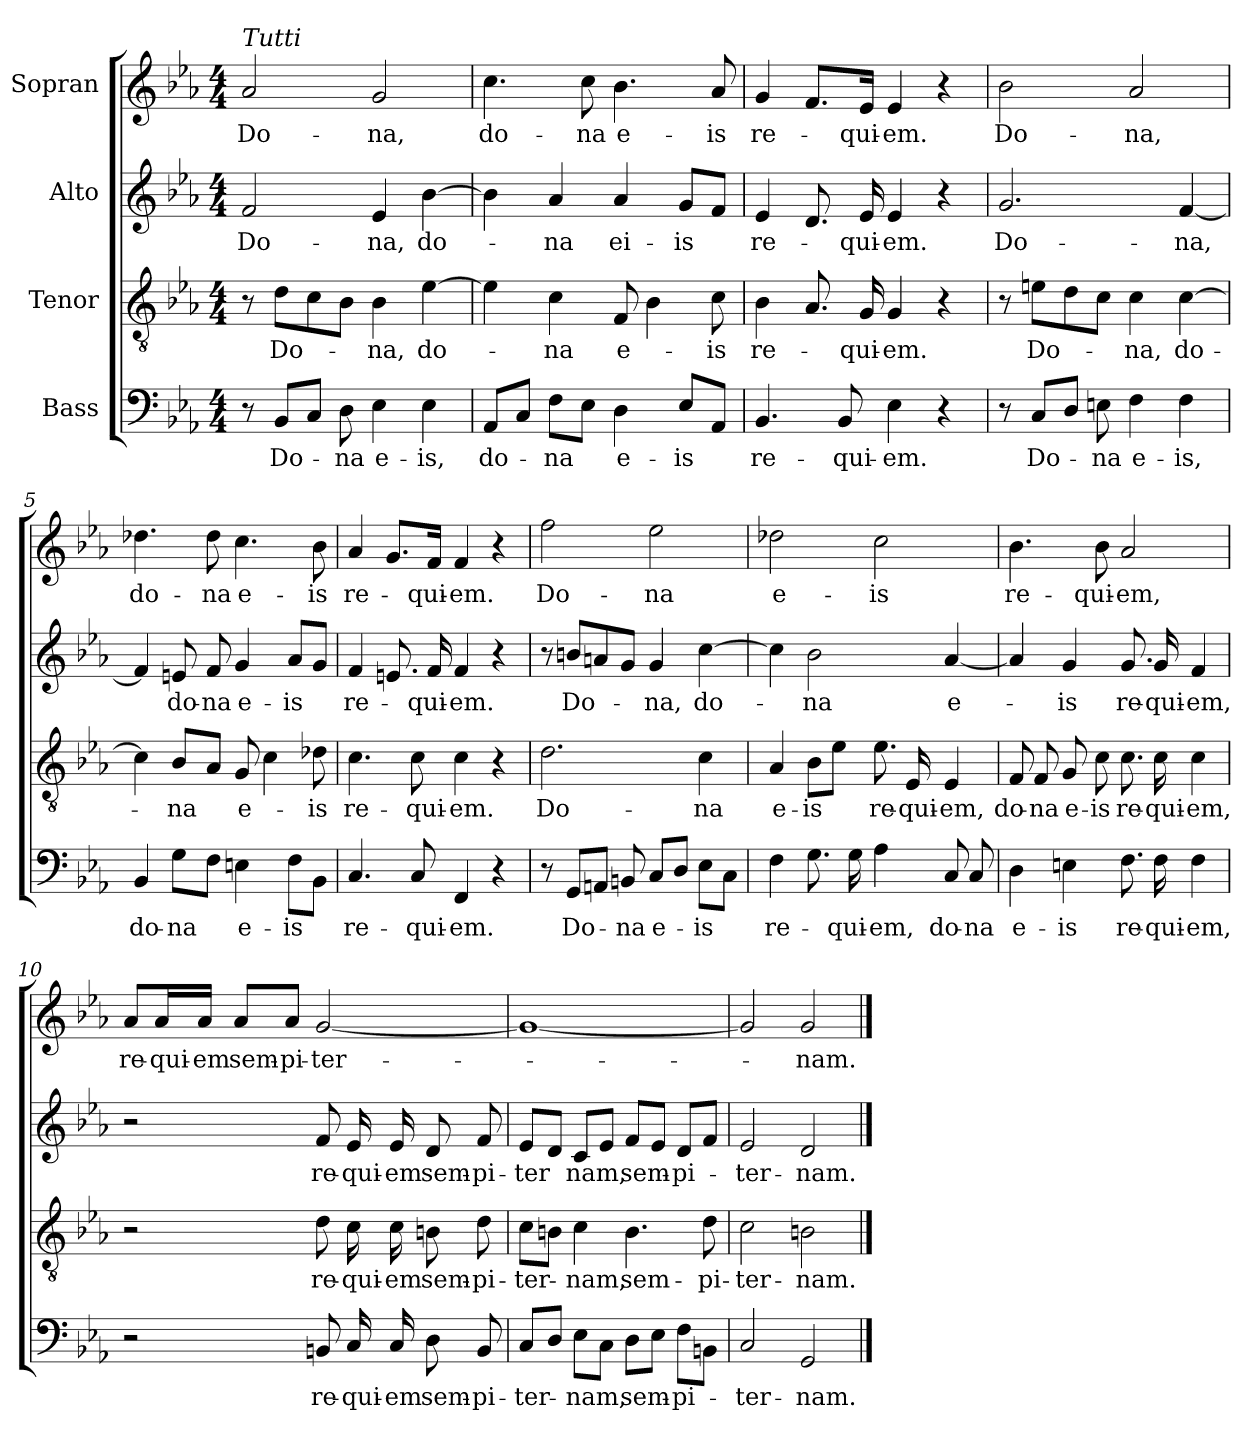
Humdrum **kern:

**kern	**text	**kern	**text	**kern	**text	**kern	**text
*part4	*part4	*part3	*part3	*part2	*part2	*part1	*part1
*staff4	*staff4	*staff3	*staff3	*staff2	*staff2	*staff1	*staff1
*I"Bass	*	*I"Tenor	*	*I"Alto	*	*I"Sopran	*
*clefF4	*	*clefGv2	*	*clefG2	*	*clefG2	*
*k[b-e-a-]	*	*k[b-e-a-]	*	*k[b-e-a-]	*	*k[b-e-a-]	*
*E-:	*	*E-:	*	*E-:	*	*E-:	*
*M4/4	*	*M4/4	*	*M4/4	*	*M4/4	*
=1	=1	=1	=1	=1	=1	=1	=1
!	!	!	!	!	!	!LO:TX:a:i:t=Tutti	!
!	!	!	!	!	!LO:LY:b	!	!LO:LY:b
8r	.	8r	.	2f/	Do-	2a-/	Do-
!	!LO:LY:b	!	!LO:LY:b	!	!	!	!
8BB-/L	Do-	8d\L	Do-	.	.	.	.
8C/J	.	8c\	.	.	.	.	.
!	!LO:LY:b	!	!	!	!	!	!
8D\	-na	8B-\J	.	.	.	.	.
!	!LO:LY:b	!	!LO:LY:b	!	!LO:LY:b	!	!LO:LY:b
4E-\	e-	4B-\	-na,	4e-/	-na,	2g/	-na,
!	!LO:LY:b	!	!LO:LY:b	!	!LO:LY:b	!	!
4E-\	-is,	[4e-\	do-	[4b-\	do-	.	.
=2	=2	=2	=2	=2	=2	=2	=2
!	!LO:LY:b	!	!	!	!	!	!LO:LY:b
8AA-/L	do-	4e-\]	.	4b-\]	.	4.cc\	do-
8C/J	.	.	.	.	.	.	.
!	!LO:LY:b	!	!LO:LY:b	!	!LO:LY:b	!	!
8F\L	-na	4c\	-na	4a-/	-na	.	.
!	!	!	!	!	!	!	!LO:LY:b
8E-\J	.	.	.	.	.	8cc\	-na
!	!LO:LY:b	!	!LO:LY:b	!	!LO:LY:b	!	!LO:LY:b
4D\	e-	8F/	e-	4a-/	ei-	4.b-\	e-
.	.	4B-\	.	.	.	.	.
!	!LO:LY:b	!	!	!	!LO:LY:b	!	!
8E-/L	-is	.	.	8g/L	-is	.	.
!	!	!	!LO:LY:b	!	!	!	!LO:LY:b
8AA-/J	.	8c\	-is	8f/J	.	8a-/	-is
=3	=3	=3	=3	=3	=3	=3	=3
!	!LO:LY:b	!	!LO:LY:b	!	!LO:LY:b	!	!LO:LY:b
4.BB-/	re-	4B-\	re-	4e-/	re-	4g/	re-
.	.	8.A-/	.	8.d/	.	8.f/L	.
!	!LO:LY:b	!	!	!	!	!	!
8BB-/	-qui-	.	.	.	.	.	.
!	!	!	!LO:LY:b	!	!LO:LY:b	!	!LO:LY:b
.	.	16G/	-qui-	16e-/	-qui-	16e-/Jk	-qui-
!	!LO:LY:b	!	!LO:LY:b	!	!LO:LY:b	!	!LO:LY:b
4E-\	-em.	4G/	-em.	4e-/	-em.	4e-/	-em.
4r	.	4r	.	4r	.	4r	.
=4	=4	=4	=4	=4	=4	=4	=4
!	!	!	!	!	!LO:LY:b	!	!LO:LY:b
8r	.	8r	.	2.g/	Do-	2b-\	Do-
!	!LO:LY:b	!	!LO:LY:b	!	!	!	!
8C/L	Do-	8en\L	Do-	.	.	.	.
8D/J	.	8d\	.	.	.	.	.
!	!LO:LY:b	!	!	!	!	!	!
8En\	-na	8c\J	.	.	.	.	.
!	!LO:LY:b	!	!LO:LY:b	!	!	!	!LO:LY:b
4F\	e-	4c\	-na,	.	.	2a-/	-na,
!	!LO:LY:b	!	!LO:LY:b	!	!LO:LY:b	!	!
4F\	-is,	[4c\	do-	[4f/	-na,	.	.
!!LO:LB:g=z
=5	=5	=5	=5	=5	=5	=5	=5
!	!LO:LY:b	!	!	!	!	!	!LO:LY:b
4BB-/	do-	4c\]	.	4f/]	.	4.dd-X\	do-
!	!LO:LY:b	!	!LO:LY:b	!	!LO:LY:b	!	!
8G\L	-na	8B-/L	-na	8en/	do-	.	.
!	!	!	!	!	!LO:LY:b	!	!LO:LY:b
8F\J	.	8A-/J	.	8f/	-na	8dd-\	-na
!	!LO:LY:b	!	!LO:LY:b	!	!LO:LY:b	!	!LO:LY:b
4En\	e-	8G/	e-	4g/	e-	4.cc\	e-
.	.	4c\	.	.	.	.	.
!	!LO:LY:b	!	!	!	!LO:LY:b	!	!
8F\L	-is	.	.	8a-/L	-is	.	.
!	!	!	!LO:LY:b	!	!	!	!LO:LY:b
8BB-\J	.	8d-X\	-is	8g/J	.	8b-\	-is
=6	=6	=6	=6	=6	=6	=6	=6
!	!LO:LY:b	!	!LO:LY:b	!	!LO:LY:b	!	!LO:LY:b
4.C/	re-	4.c\	re-	4f/	re-	4a-/	re-
.	.	.	.	8.en/	.	8.g/L	.
!	!LO:LY:b	!	!LO:LY:b	!	!	!	!
8C/	-qui-	8c\	-qui-	.	.	.	.
!	!	!	!	!	!LO:LY:b	!	!LO:LY:b
.	.	.	.	16f/	-qui-	16f/Jk	-qui-
!	!LO:LY:b	!	!LO:LY:b	!	!LO:LY:b	!	!LO:LY:b
4FF/	-em.	4c\	-em.	4f/	-em.	4f/	-em.
4r	.	4r	.	4r	.	4r	.
=7	=7	=7	=7	=7	=7	=7	=7
!	!	!	!LO:LY:b	!	!	!	!LO:LY:b
8r	.	2.d\	Do-	8r	.	2ff\	Do-
!	!LO:LY:b	!	!	!	!LO:LY:b	!	!
8GG/L	Do-	.	.	8bn/L	Do-	.	.
8AAn/J	.	.	.	8an/	.	.	.
!	!LO:LY:b	!	!	!	!	!	!
8BBn/	-na	.	.	8g/J	.	.	.
!	!LO:LY:b	!	!	!	!LO:LY:b	!	!LO:LY:b
8C/L	e-	.	.	4g/	-na,	2ee-\	-na
8D/J	.	.	.	.	.	.	.
!	!LO:LY:b	!	!LO:LY:b	!	!LO:LY:b	!	!
8E-\L	-is	4c\	-na	[4cc\	do-	.	.
8C\J	.	.	.	.	.	.	.
=8	=8	=8	=8	=8	=8	=8	=8
!	!LO:LY:b	!	!LO:LY:b	!	!	!	!LO:LY:b
4F\	re-	4A-/	e-	4cc\]	.	2dd-X\	e-
!	!	!	!LO:LY:b	!	!LO:LY:b	!	!
8.G\	.	8B-\L	-is	2b-\	-na	.	.
.	.	8e-\J	.	.	.	.	.
!	!LO:LY:b	!	!	!	!	!	!
16G\	-qui-	.	.	.	.	.	.
!	!LO:LY:b	!	!LO:LY:b	!	!	!	!LO:LY:b
4A-\	-em,	8.e-\	re-	.	.	2cc\	-is
!	!	!	!LO:LY:b	!	!	!	!
.	.	16E-/	-qui-	.	.	.	.
!	!LO:LY:b	!	!LO:LY:b	!	!LO:LY:b	!	!
8C/	do-	4E-/	-em,	[4a-/	e-	.	.
!	!LO:LY:b	!	!	!	!	!	!
8C/	-na	.	.	.	.	.	.
!!LO:PB:g=z
=9	=9	=9	=9	=9	=9	=9	=9
!	!LO:LY:b	!	!LO:LY:b	!	!	!	!LO:LY:b
4D\	e-	8F/	do-	4a-/]	.	4.b-\	re-
!	!	!	!LO:LY:b	!	!	!	!
.	.	8F/	-na	.	.	.	.
!	!LO:LY:b	!	!LO:LY:b	!	!LO:LY:b	!	!
4En\	-is	8G/	e-	4g/	-is	.	.
!	!	!	!LO:LY:b	!	!	!	!LO:LY:b
.	.	8c\	-is	.	.	8b-\	-qui-
!	!LO:LY:b	!	!LO:LY:b	!	!LO:LY:b	!	!LO:LY:b
8.F\	re-	8.c\	re-	8.g/	re-	2a-/	-em,
!	!LO:LY:b	!	!LO:LY:b	!	!LO:LY:b	!	!
16F\	-qui-	16c\	-qui-	16g/	-qui-	.	.
!	!LO:LY:b	!	!LO:LY:b	!	!LO:LY:b	!	!
4F\	-em,	4c\	-em,	4f/	-em,	.	.
=10	=10	=10	=10	=10	=10	=10	=10
!	!	!	!	!	!	!	!LO:LY:b
2r	.	2r	.	2r	.	8a-/L	re-
!	!	!	!	!	!	!	!LO:LY:b
.	.	.	.	.	.	16a-/L	-qui-
!	!	!	!	!	!	!	!LO:LY:b
.	.	.	.	.	.	16a-/JJ	-em
!	!	!	!	!	!	!	!LO:LY:b
.	.	.	.	.	.	8a-/L	sem-
!	!	!	!	!	!	!	!LO:LY:b
.	.	.	.	.	.	8a-/J	-pi-
!	!LO:LY:b	!	!LO:LY:b	!	!LO:LY:b	!	!LO:LY:b
8BBn/	re-	8d\	re-	8f/	re-	[2g/	-ter-
!	!LO:LY:b	!	!LO:LY:b	!	!LO:LY:b	!	!
16C/	-qui-	16c\	-qui-	16e-/	-qui-	.	.
!	!LO:LY:b	!	!LO:LY:b	!	!LO:LY:b	!	!
16C/	-em	16c\	-em	16e-/	-em	.	.
!	!LO:LY:b	!	!LO:LY:b	!	!LO:LY:b	!	!
8D\	sem-	8Bn\	sem-	8d/	sem-	.	.
!	!LO:LY:b	!	!LO:LY:b	!	!LO:LY:b	!	!
8BB/	-pi-	8d\	-pi-	8f/	-pi-	.	.
=11	=11	=11	=11	=11	=11	=11	=11
!	!LO:LY:b	!	!LO:LY:b	!	!LO:LY:b	!	!
8C/L	-ter-	8c\L	-ter-	8e-/L	-ter	1g_	.
8D/J	.	8Bn\J	.	8d/J	.	.	.
!	!LO:LY:b	!	!LO:LY:b	!	!LO:LY:b	!	!
8E-\L	-nam,	4c\	-nam,	8c/L	nam,	.	.
8C\J	.	.	.	8e-/J	.	.	.
!	!LO:LY:b	!	!LO:LY:b	!	!LO:LY:b	!	!
8D\L	sem-	4.B\	sem-	8f/L	sem-	.	.
8E-\J	.	.	.	8e-/J	.	.	.
!	!LO:LY:b	!	!	!	!LO:LY:b	!	!
8F\L	-pi-	.	.	8d/L	-pi-	.	.
!	!	!	!LO:LY:b	!	!	!	!
8BBn\J	.	8d\	-pi-	8f/J	.	.	.
=12	=12	=12	=12	=12	=12	=12	=12
!	!LO:LY:b	!	!LO:LY:b	!	!LO:LY:b	!	!
2C/	-ter-	2c\	-ter-	2e-/	-ter-	2g/]	.
!	!LO:LY:b	!	!LO:LY:b	!	!LO:LY:b	!	!LO:LY:b
2GG/	-nam.	2Bn\	-nam.	2d/	-nam.	2g/	-nam.
==	==	==	==	==	==	==	==
*-	*-	*-	*-	*-	*-	*-	*-
